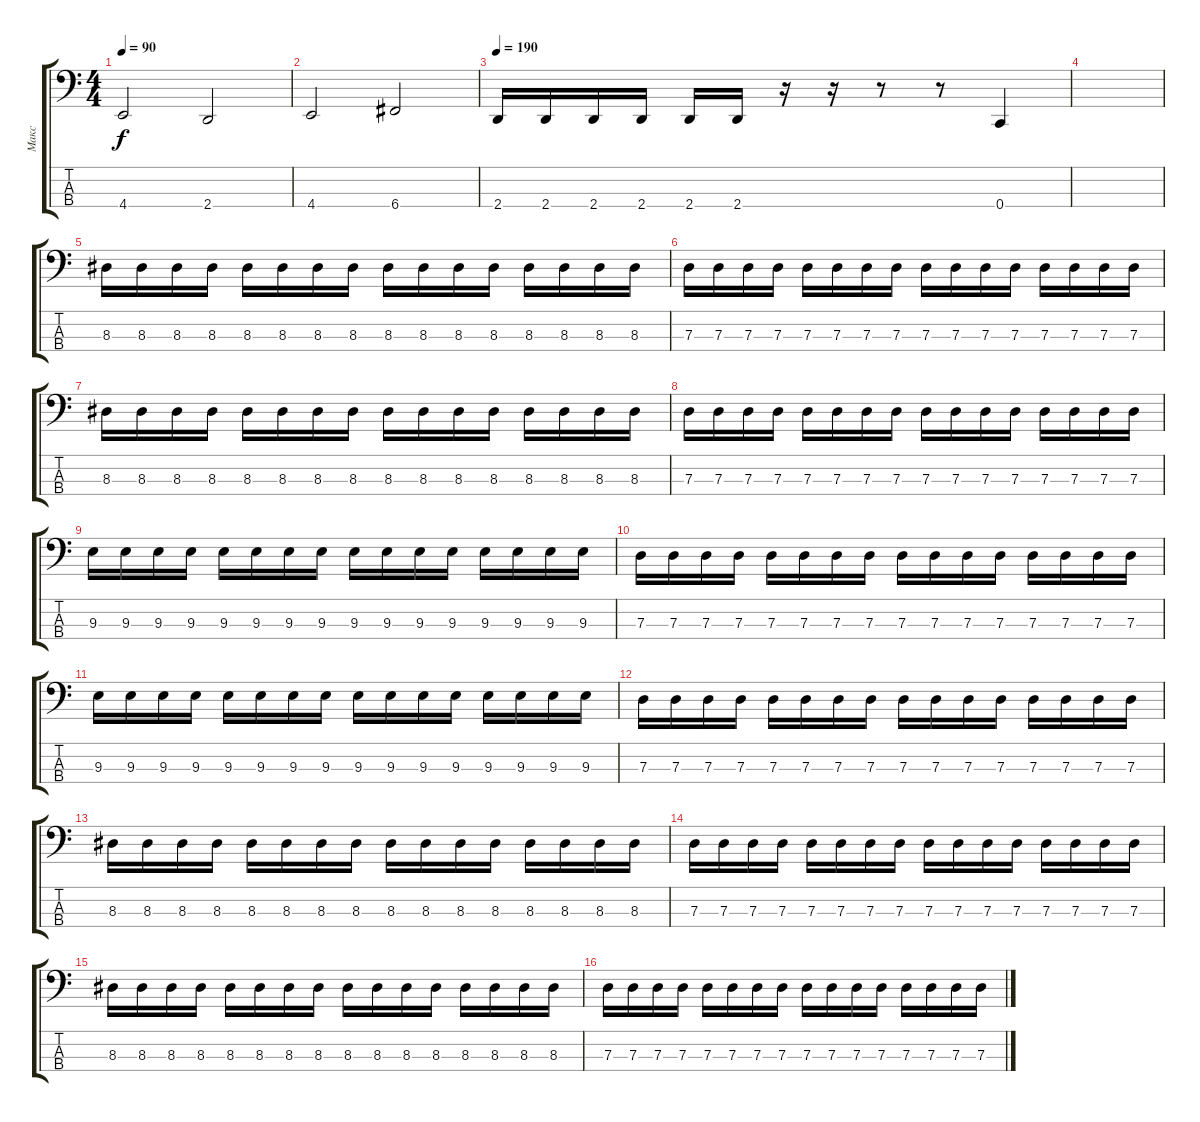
\track ("Макс" "Макс") {instrument electricbassfinger}
\staff {score tabs}
\tuning (F2 C2 G1 C1) {hide}
\ts (4 4)
\tempo 90
\clef f4
\ks c
4.4.2{dy f} 2.4.2 |
4.4.2 6.4.2 |
\tempo 190
2.4.16 2.4.16 2.4.16 2.4.16 2.4.16 2.4.16 r.16 r.16 r.8 r.8 0.4.4 |
|
8.3.16 8.3.16 8.3.16 8.3.16 8.3.16 8.3.16 8.3.16 8.3.16 8.3.16 8.3.16 8.3.16 8.3.16 8.3.16 8.3.16 8.3.16 8.3.16 |
7.3.16 7.3.16 7.3.16 7.3.16 7.3.16 7.3.16 7.3.16 7.3.16 7.3.16 7.3.16 7.3.16 7.3.16 7.3.16 7.3.16 7.3.16 7.3.16 |
8.3.16 8.3.16 8.3.16 8.3.16 8.3.16 8.3.16 8.3.16 8.3.16 8.3.16 8.3.16 8.3.16 8.3.16 8.3.16 8.3.16 8.3.16 8.3.16 |
7.3.16 7.3.16 7.3.16 7.3.16 7.3.16 7.3.16 7.3.16 7.3.16 7.3.16 7.3.16 7.3.16 7.3.16 7.3.16 7.3.16 7.3.16 7.3.16 |
9.3.16 9.3.16 9.3.16 9.3.16 9.3.16 9.3.16 9.3.16 9.3.16 9.3.16 9.3.16 9.3.16 9.3.16 9.3.16 9.3.16 9.3.16 9.3.16 |
7.3.16 7.3.16 7.3.16 7.3.16 7.3.16 7.3.16 7.3.16 7.3.16 7.3.16 7.3.16 7.3.16 7.3.16 7.3.16 7.3.16 7.3.16 7.3.16 |
9.3.16 9.3.16 9.3.16 9.3.16 9.3.16 9.3.16 9.3.16 9.3.16 9.3.16 9.3.16 9.3.16 9.3.16 9.3.16 9.3.16 9.3.16 9.3.16 |
7.3.16 7.3.16 7.3.16 7.3.16 7.3.16 7.3.16 7.3.16 7.3.16 7.3.16 7.3.16 7.3.16 7.3.16 7.3.16 7.3.16 7.3.16 7.3.16 |
8.3.16 8.3.16 8.3.16 8.3.16 8.3.16 8.3.16 8.3.16 8.3.16 8.3.16 8.3.16 8.3.16 8.3.16 8.3.16 8.3.16 8.3.16 8.3.16 |
7.3.16 7.3.16 7.3.16 7.3.16 7.3.16 7.3.16 7.3.16 7.3.16 7.3.16 7.3.16 7.3.16 7.3.16 7.3.16 7.3.16 7.3.16 7.3.16 |
8.3.16 8.3.16 8.3.16 8.3.16 8.3.16 8.3.16 8.3.16 8.3.16 8.3.16 8.3.16 8.3.16 8.3.16 8.3.16 8.3.16 8.3.16 8.3.16 |
7.3.16 7.3.16 7.3.16 7.3.16 7.3.16 7.3.16 7.3.16 7.3.16 7.3.16 7.3.16 7.3.16 7.3.16 7.3.16 7.3.16 7.3.16 7.3.16
